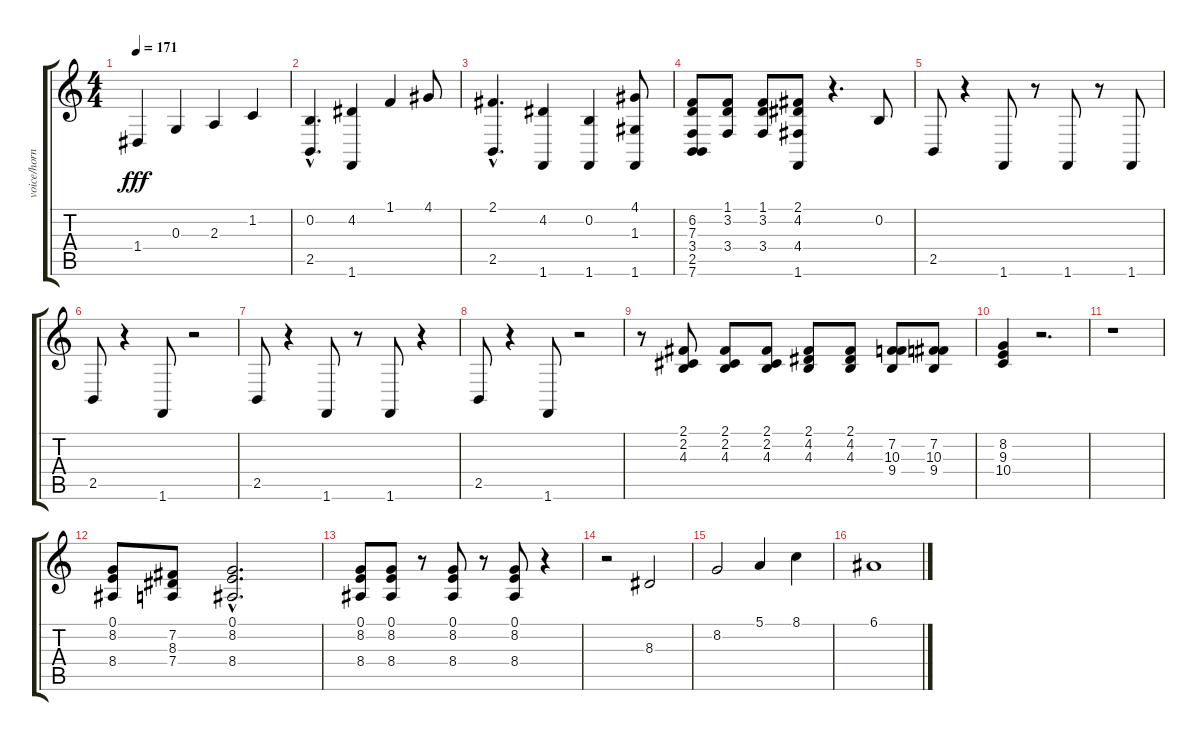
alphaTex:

\track ("voice/horn" "voice/horn") {instrument choiraahs}
\staff {score tabs}
\tuning (E4 B3 G3 D3 A2 E2) {hide}
\ts (4 4)
\tempo 171
\clef g2
\ks c
1.4.4{dy fff} 0.3.4 2.3.4 1.2.4 |
(0.2{hac} 2.5).4{d} (4.2 1.6).4 1.1.4 4.1.8 |
(2.1{hac} 2.5).4{d} (4.2 1.6).4 (0.2 1.6).4 (4.1 1.3 1.6).8 |
(6.2 7.3 3.4 2.5 7.6).8 (1.1 3.2 3.4).8 (1.1 3.2 3.4).8 (2.1 4.2 4.4 1.6).8 r.4{d} 0.2.8 |
2.5.8 r.4 1.6.8 r.8 1.6.8 r.8 1.6.8 |
2.5.8 r.4 1.6.8 r.2 |
2.5.8 r.4 1.6.8 r.8 1.6.8 r.4 |
2.5.8 r.4 1.6.8 r.2 |
r.8 (2.1 2.2 4.3).8 (2.1 2.2 4.3).8 (2.1 2.2 4.3).8 (2.1 4.2 4.3).8 (2.1 4.2 4.3).8 (7.2 10.3 9.4).8 (7.2 10.3 9.4).8 |
(8.2 9.3 10.4).4 r.2{d} |
r.1 |
(0.1 8.2 8.4).8 (7.2 8.3 7.4).8 (0.1{hac} 8.2{hac} 8.4{hac}).2{d} |
(0.1 8.2 8.4).8 (0.1 8.2 8.4).8 r.8 (0.1 8.2 8.4).8 r.8 (0.1 8.2 8.4).8 r.4 |
r.2 8.3.2 |
8.2.2 5.1.4 8.1.4 |
6.1.1
